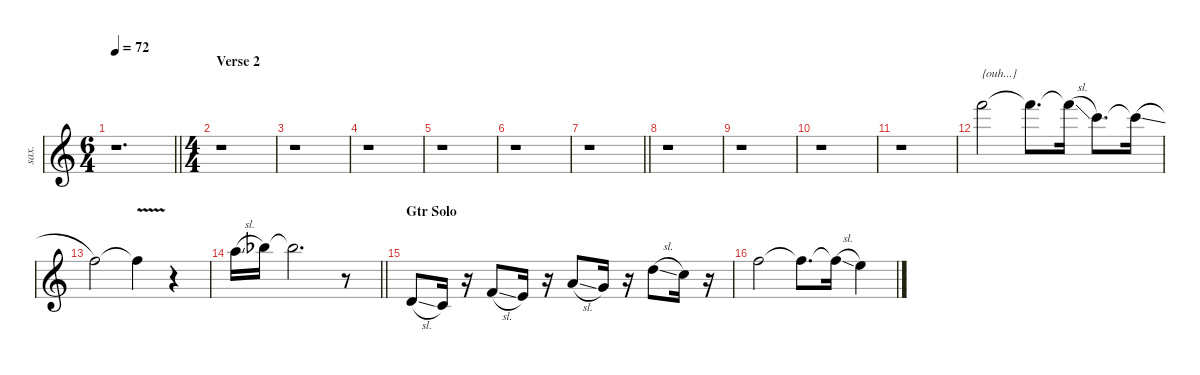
\defaultSystemsLayout 4
\hideDynamics
\bracketExtendMode nobrackets
\otherSystemsTrackNameOrientation horizontal
\track ("Vox 5" "sax.") {instrument tenorsax}
\staff {score}
\tuning (E4 B3 G3 D3 A2 E2)
\displaytranspose 14
\ts (6 4)
\beaming (8 6 6)
\tempo 72
\clef g2
\barLineRight lightlight
\ks c
r.1{d dy mp beam Down} |
\ts (4 4)
\beaming (8 2 2 2 2)
\section ("" "Verse 2")
r.1{beam Down} |
r.1{beam Down} |
r.1{beam Down} |
r.1{beam Down} |
r.1{beam Down} |
\barLineRight lightlight
r.1{beam Down} |
r.1{beam Down} |
r.1{beam Down} |
r.1{beam Down} |
r.1{beam Down} |
16.2.2{txt "{ouh...}" dy f beam Down} 16.2{t}.8{d beam Down} 16.2{sl t}.16{beam Down} 11.2.8{d beam Down} 11.2{sl t}.16{beam Down} |
4.2.2{beam Down} 4.2{v t}.4{beam Down} r.4{beam Down} |
\barLineRight lightlight
8.2{sl}.16{beam Down} 9.2{acc b}.16{beam Down} 9.2{t acc b}.2{d beam Down} r.8{beam Down} |
\section ("" "Gtr Solo")
8.6{sl}.8{beam Up} 6.6.16{beam Up} r.16{beam Up} 6.5{sl}.8{beam Up} 5.5.16{beam Up} r.16{beam Up} 5.4{sl}.8{beam Up} 3.4.16{beam Up} r.16{beam Up} 5.3{sl}.8{beam Down} 3.3.16{beam Down} r.16{beam Down} |
13.4.2{beam Down} 13.4{t}.8{d beam Down} 13.4{sl t}.16{beam Down} 12.4.4{beam Down}
